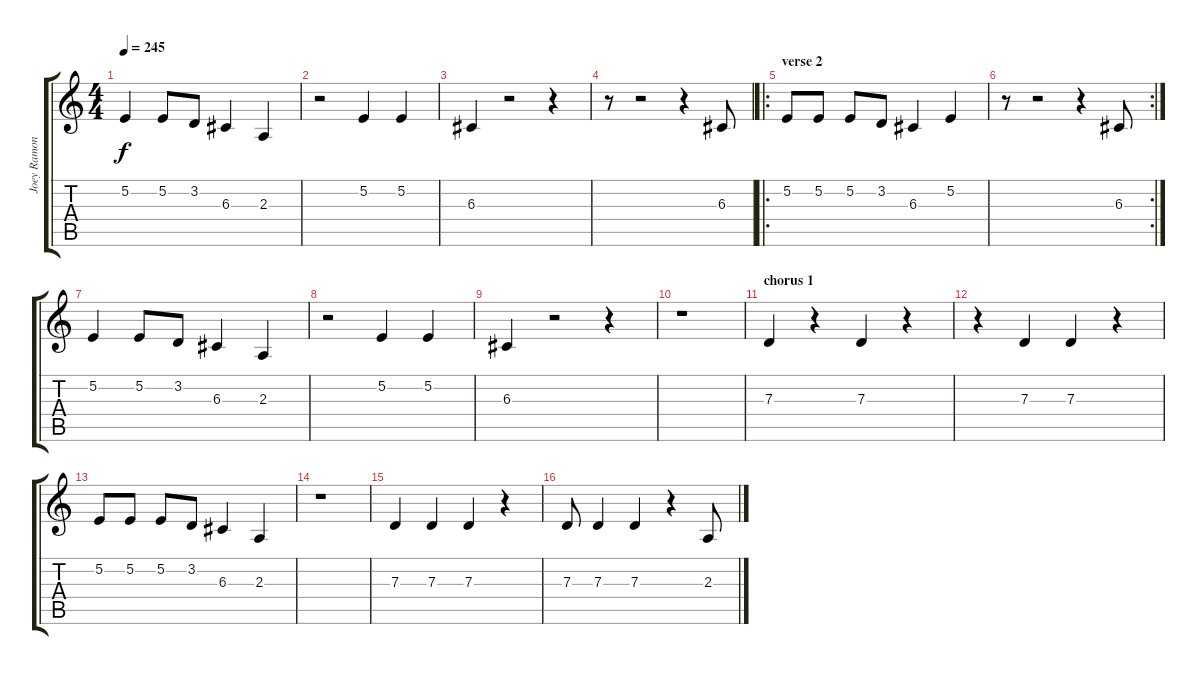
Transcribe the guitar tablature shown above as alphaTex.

\track ("Joey Ramone" "Joey Ramon") {instrument tenorsax}
\staff {score tabs}
\tuning (E4 B3 G3 D3 A2 E2) {hide}
\ts (4 4)
\tempo 245
\clef g2
\ks c
5.2.4{dy f} 5.2.8 3.2.8 6.3.4 2.3.4 |
r.2 5.2.4 5.2.4 |
6.3.4 r.2 r.4 |
r.8 r.2 r.4 6.3.8 |
\ro
\section ("" "verse 2")
5.2.8 5.2.8 5.2.8 3.2.8 6.3.4 5.2.4 |
\rc 2
r.8 r.2 r.4 6.3.8 |
5.2.4 5.2.8 3.2.8 6.3.4 2.3.4 |
r.2 5.2.4 5.2.4 |
6.3.4 r.2 r.4 |
r.1 |
\section ("" "chorus 1")
7.3.4 r.4 7.3.4 r.4 |
r.4 7.3.4 7.3.4 r.4 |
5.2.8 5.2.8 5.2.8 3.2.8 6.3.4 2.3.4 |
r.1 |
7.3.4 7.3.4 7.3.4 r.4 |
7.3.8 7.3.4 7.3.4 r.4 2.3.8
